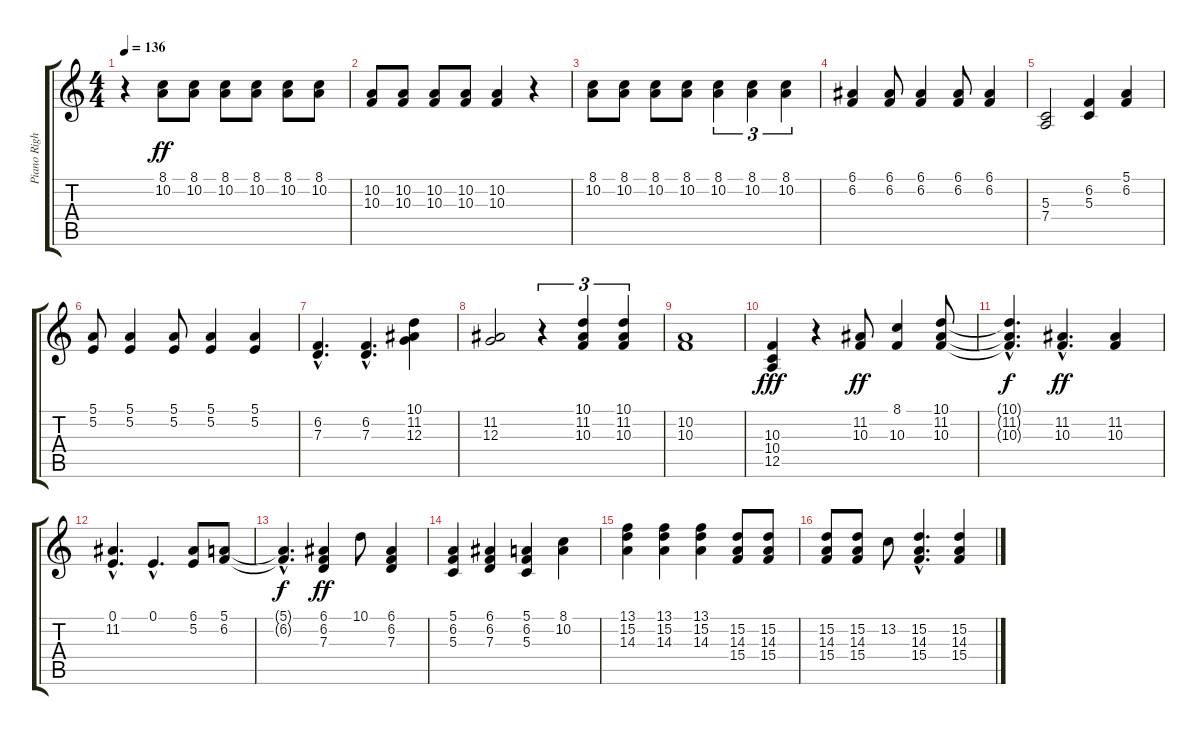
\track ("Piano Right Hand" "Piano Righ") {instrument acousticgrandpiano}
\staff {score tabs}
\tuning (E4 B3 G3 D3 A2 E2) {hide}
\ts (4 4)
\tempo 136
\clef g2
\ks c
r.4{dy ff} (8.1 10.2).8 (8.1 10.2).8 (8.1 10.2).8 (8.1 10.2).8 (8.1 10.2).8 (8.1 10.2).8 |
(10.2 10.3).8 (10.2 10.3).8 (10.2 10.3).8 (10.2 10.3).8 (10.2 10.3).4 r.4 |
(8.1 10.2).8 (8.1 10.2).8 (8.1 10.2).8 (8.1 10.2).8 (8.1 10.2).4{tu (3 2)} (8.1 10.2).4{tu (3 2)} (8.1 10.2).4{tu (3 2)} |
(6.1 6.2).4 (6.1 6.2).8 (6.1 6.2).4 (6.1 6.2).8 (6.1 6.2).4 |
(5.3 7.4).2 (6.2 5.3).4 (5.1 6.2).4 |
(5.1 5.2).8 (5.1 5.2).4 (5.1 5.2).8 (5.1 5.2).4 (5.1 5.2).4 |
(6.2{hac} 7.3{hac}).4{d} (6.2{hac} 7.3{hac}).4{d} (10.1 11.2 12.3).4 |
(11.2 12.3).2 r.4{tu (3 2)} (10.1 11.2 10.3).4{tu (3 2)} (10.1 11.2 10.3).4{tu (3 2)} |
(10.2 10.3).1 |
(10.3 10.4 12.5).4{dy fff} r.4 (11.2 10.3).8{dy ff} (8.1 10.3).4 (10.1 11.2 10.3).8 |
(10.1{hac t} 11.2{hac t} 10.3{hac t}).4{d dy f} (11.2{hac} 10.3{hac}).4{d dy ff} (11.2 10.3).4 |
(0.1{hac} 11.2{hac}).4{d} 0.1{hac}.4{d} (6.1 5.2).8 (5.1 6.2).8 |
(5.1{hac t} 6.2{hac t}).4{d dy f} (6.1 6.2 7.3).4{dy ff} 10.1.8 (6.1 6.2 7.3).4 |
(5.1 6.2 5.3).4 (6.1 6.2 7.3).4 (5.1 6.2 5.3).4 (8.1 10.2).4 |
(13.1 15.2 14.3).4 (13.1 15.2 14.3).4 (13.1 15.2 14.3).4 (15.2 14.3 15.4).8 (15.2 14.3 15.4).8 |
(15.2 14.3 15.4).8 (15.2 14.3 15.4).8 13.2.8 (15.2{hac} 14.3{hac} 15.4{hac}).4{d} (15.2 14.3 15.4).4
